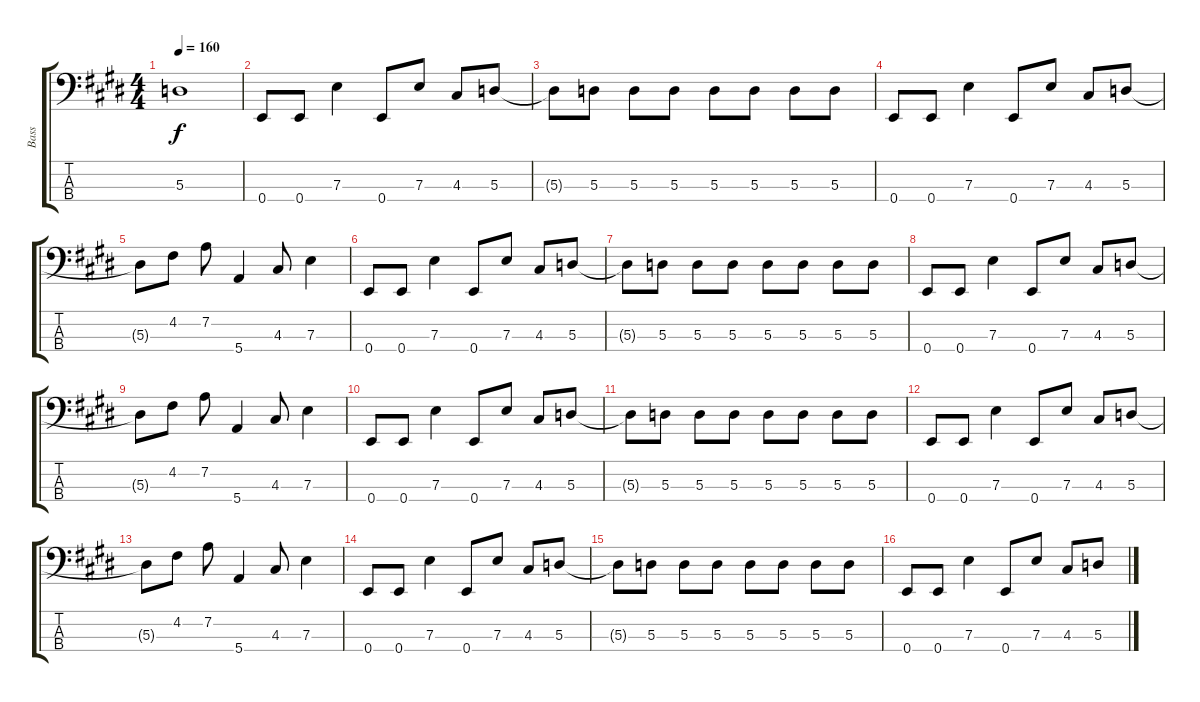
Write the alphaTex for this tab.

\track ("Bass" "Bass") {instrument slapbass1}
\staff {score tabs}
\tuning (G2 D2 A1 E1) {hide}
\ts (4 4)
\tempo 160
\clef f4
\ks e
5.3.1{dy f} |
0.4.8 0.4.8 7.3.4 0.4.8 7.3.8 4.3.8 5.3.8 |
5.3{t}.8 5.3.8 5.3.8 5.3.8 5.3.8 5.3.8 5.3.8 5.3.8 |
0.4.8 0.4.8 7.3.4 0.4.8 7.3.8 4.3.8 5.3.8 |
5.3{t}.8 4.2.8 7.2.8 5.4.4 4.3.8 7.3.4 |
0.4.8 0.4.8 7.3.4 0.4.8 7.3.8 4.3.8 5.3.8 |
5.3{t}.8 5.3.8 5.3.8 5.3.8 5.3.8 5.3.8 5.3.8 5.3.8 |
0.4.8 0.4.8 7.3.4 0.4.8 7.3.8 4.3.8 5.3.8 |
5.3{t}.8 4.2.8 7.2.8 5.4.4 4.3.8 7.3.4 |
0.4.8 0.4.8 7.3.4 0.4.8 7.3.8 4.3.8 5.3.8 |
5.3{t}.8 5.3.8 5.3.8 5.3.8 5.3.8 5.3.8 5.3.8 5.3.8 |
0.4.8 0.4.8 7.3.4 0.4.8 7.3.8 4.3.8 5.3.8 |
5.3{t}.8 4.2.8 7.2.8 5.4.4 4.3.8 7.3.4 |
0.4.8 0.4.8 7.3.4 0.4.8 7.3.8 4.3.8 5.3.8 |
5.3{t}.8 5.3.8 5.3.8 5.3.8 5.3.8 5.3.8 5.3.8 5.3.8 |
0.4.8 0.4.8 7.3.4 0.4.8 7.3.8 4.3.8 5.3.8
